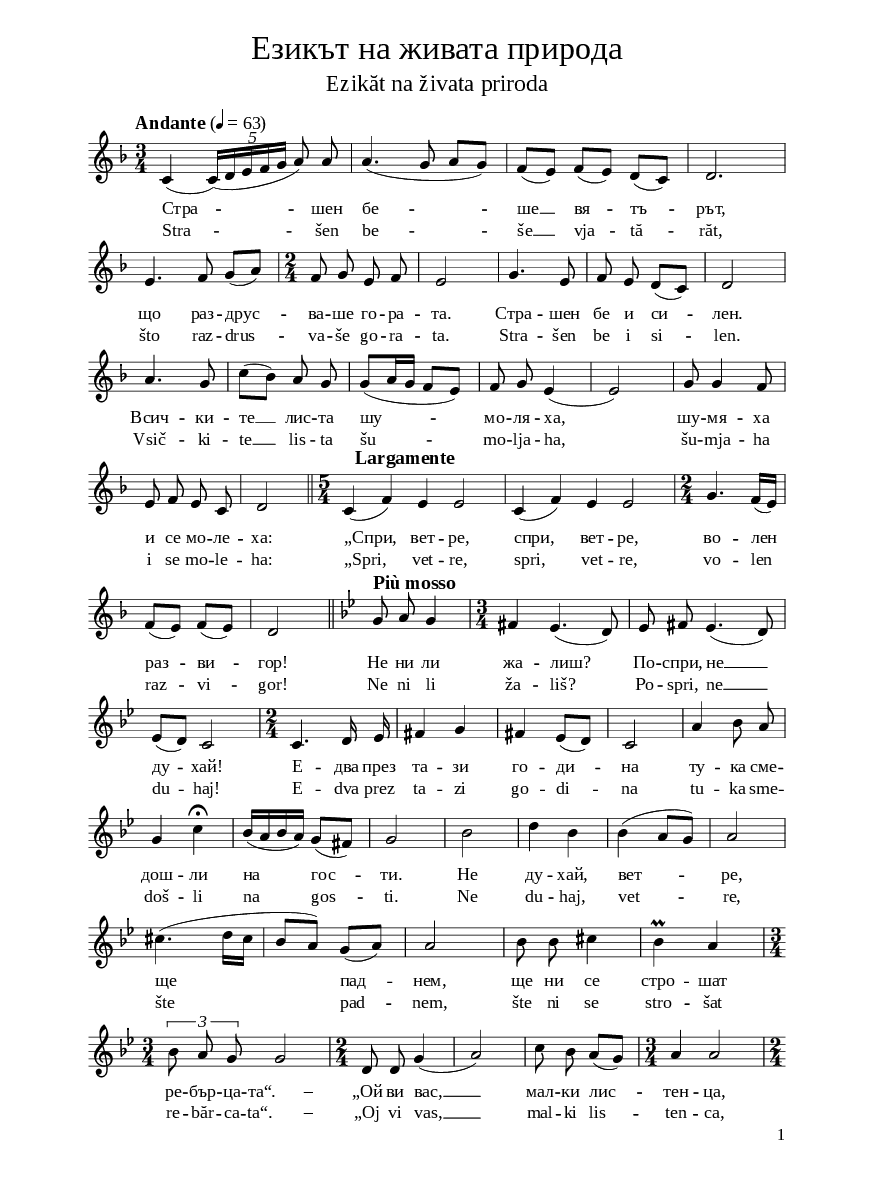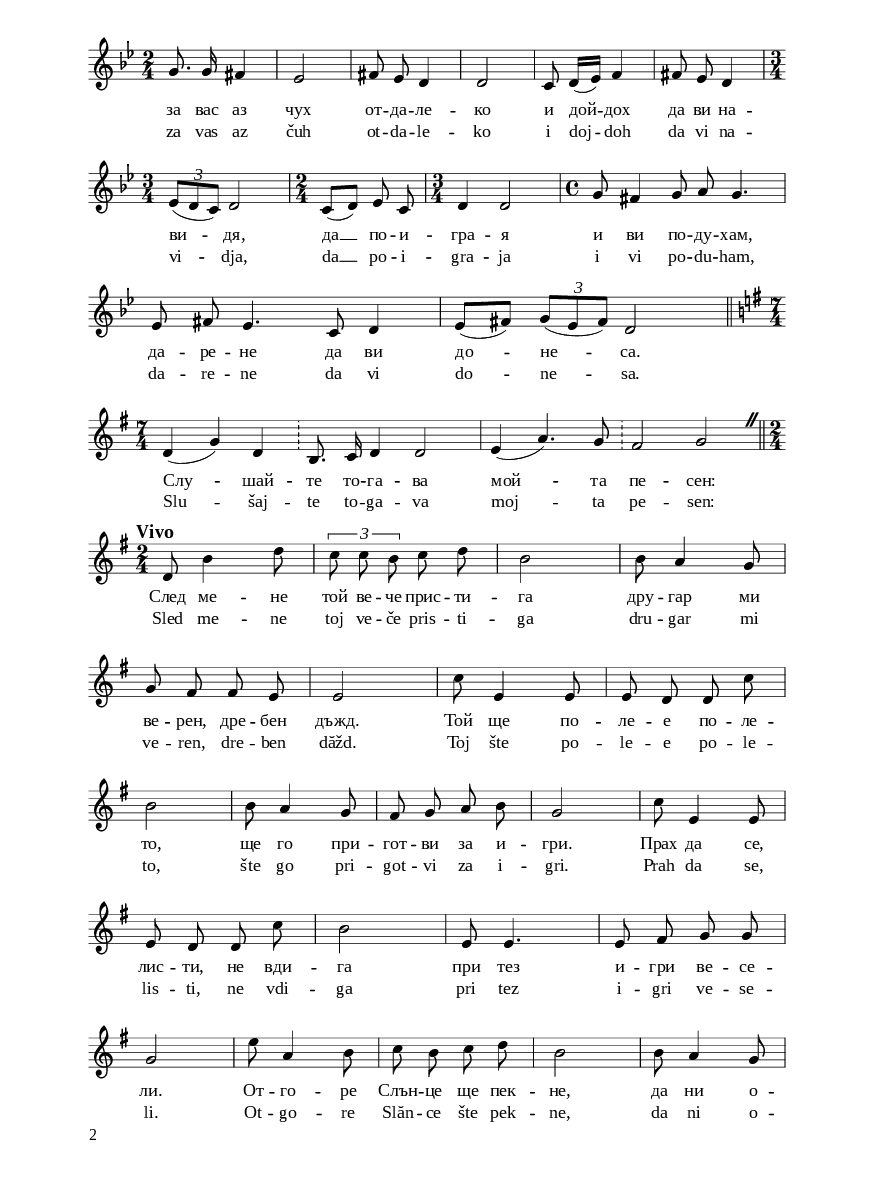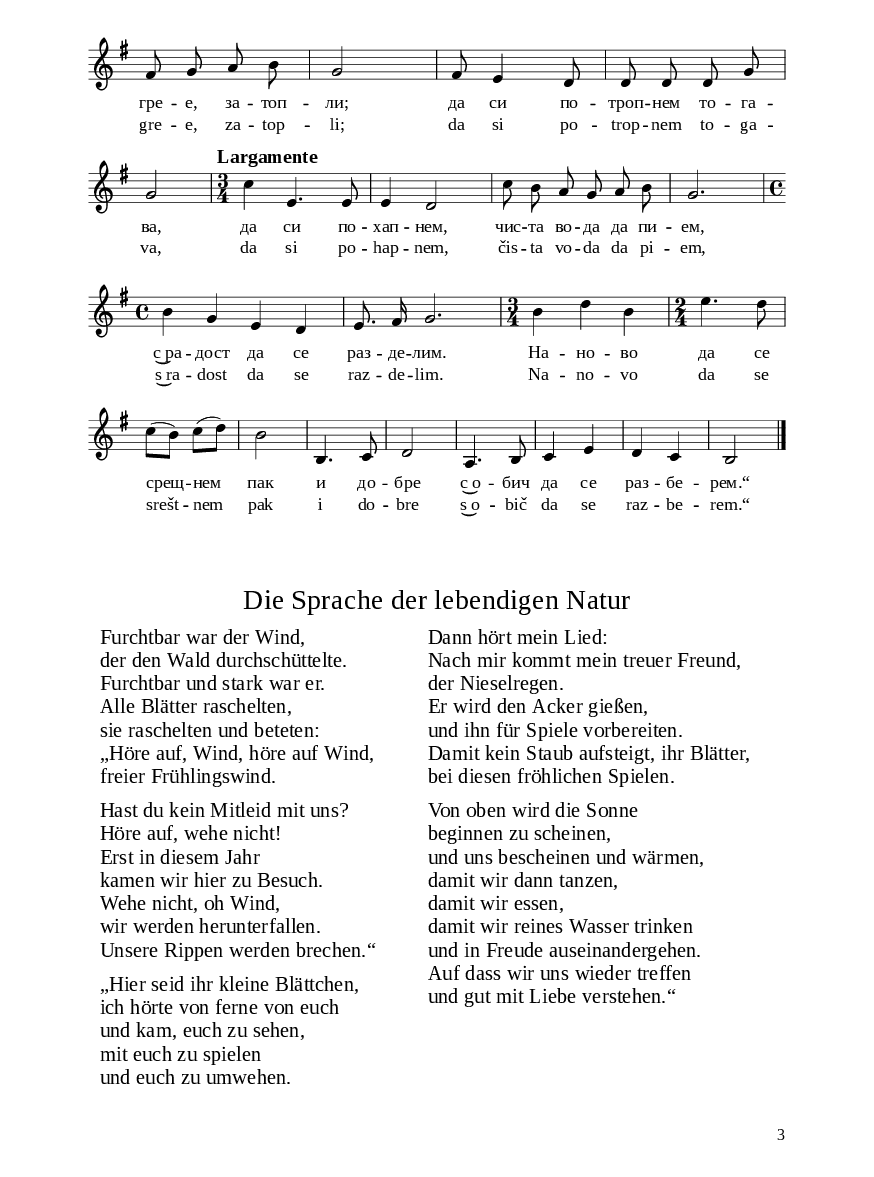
\version "2.24.4"

\include "include/globals.ily"

\bookpart {
  \label #'ref130
  \tocItem \markup "Езикът на живата природа – Ezikăt na živata priroda"
   \paper {
    print-all-headers = ##t
    print-page-number = ##t
    print-first-page-number = ##t

    % put page numbers on the bottom
    oddHeaderMarkup = \markup ""
    evenHeaderMarkup = \markup ""
    oddFooterMarkup = \markup
    \fill-line {
      ""
      \if \should-print-page-number \fromproperty #'page:page-number-string
    }
    evenFooterMarkup = \markup
    \fill-line {
      \if \should-print-page-number \fromproperty #'page:page-number-string
      ""
    }

    left-margin = 1.5\cm
    right-margin = 1.5\cm
    top-margin = 1.2\cm
    bottom-margin = 1.0\cm
    ragged-bottom = ##t % do not spread the staves to fill the whole vertical space

    % change distance between staves
    system-system-spacing =
    #'((basic-distance . 17)
       (minimum-distance . 8)
       (padding . 1)
       (stretchability . 12))
  }
  \score {
    \include "include/score-layout.ily"


    \new Voice \absolute {
      \clef treble
      \key f \major
      \time 3/4
      \tempoFunc "Andante" 4 "63"
      \autoBeamOff
      c'4 ( \once \omit TupletBracket
      \times 4/5  {
        c'16 ) ( [  d'16  e'16  f'16
        g'16 ]
      }
      a'8 ) a'8  |

      a'4. ( g'8   a'8 [  g'8
      ] ) |
      f'8 ( [ e'8 ])
      f'8 ( [  e'8  ] )  d'8 ( [  c'8]) |
      d'2. \break |
      e'4. f'8  g'8 ( [
      a'8  ])
      \time 2/4 f'8 g'8 e'8  f'8 |
      e'2 | % 6
      g'4.  e'8 |
      f'8  e'8
      d'8 ( [  c'8 ]) | d'2 \break |
      a'4.  g'8 | c''8 ( [  bes'8 ]) a'8  g'8 |
      g'8 ( [ a'16   g'16]
      f'8  [ e'8 ] ) |

      f'8 g'8 e'4 ( |e'2) |
      g'8  g'4  f'8 |  \break
      e'8  f'8 e'8  c'8 | d'2 |   % 13
      \time 5/4  | \bar "||" % 13
      \tempo "        Largamente" c'4 ( f'4 )
      e'4  e'2 | % 14
      c'4 (  f'4 )  e'4  e'2 | % 15
      \time 2/4  | % 15
      g'4.  f'16 ( [  e'16 ]) \break | % 16
      f'8 ( [  e'8 ] ) f'8 ( [  e'8 ] )| % 17
      d'2 \bar "||"
      \tempo "Più mosso"
      \key g \minor | % 18
      g'8  a'8  g'4 | % 19
      \time 3/4 fis'4  es'4. ( d'8 ) |
      es'8  fis'8  es'4. ( d'8 )| \break % 21
      es'8 ( [  d'8 ])   c'2   |   % 22
      \time 2/4 c'4.  d'16  es'16 | % 23
      fis'4  g'4|  fis'4
      es'8 ( [  d'8 ])  | c'2 | % 25
      a'4 bes'8 a'8  \break  | % 26
      g'4  c''4 ^\fermata  | % 27
      \slurDown \stemUp bes'16 (
      [a'16 bes'16  a'16])
      \slurNeutral \stemNeutral
      g'8 ( [  fis'8 ] )| % 28
      g'2  | % 29
      bes'2 |  d''4  bes'4 |
      bes'4 ( a'8 [  g'8  ] ) a'2  \break | % 31
      cis''4. (  d''16 [  cis''16 ] |
      bes'8 [  a'8 ] ) % 32
      g'8 ( [  a'8 ] ) a'2 |
      bes'8  bes'8  cis''4 | % 34
      bes'4 \prall  a'4 |  \break % 35

      \time 3/4  | % 35
      \times 2/3  {
        bes'8  a'8  g'8
      }
      g'2 | \time 2/4 d'8  d'8
      g'4 ( | a'2 ) |   % 37
      c''8  bes'8  a'8 ( [  g'8 ]) |
      \time 3/4  | % 38
      a'4  a'2  | \break
      \time 2/4  | % 39
      g'8.  g'16  fis'4 |
      es'2 | % 41
      fis'8  es'8  d'4 | % 42
      d'2 | % 43
      c'8  d'16 ( [  es'16 ] ) f'4 | % 44
      fis'8 es'8  d'4 | % 46
      \time 3/4  | \break  % 46
      \once \omit TupletBracket
      \times 2/3  {
        es'8 ( [  d'8  c'8 ])
      }
      d'2 | % 47
      \time 2/4  | % 47
      c'8 ( [  d'8 ])  es'8  c'8  | % 48
      \time 3/4  | % 48
      d'4  d'2 | % 49
      \time 4/4  | % 49
      g'8  fis'4  g'8
      a'8 g'4. \break | % 51
      es'8  fis'8  es'4.  c'8
      d'4 |  es'8 ([ fis'8 ])
      \times 2/3  {
        g'8 ( [  es'8  fis'8 ] )
      } d'2 | \bar "||" \break
      \key g \major \time 7/4 | % 54
      d'4 (  g'4 )  d'4  \bar "!" b8. c'16 d'4  d'2 | % 56
      e'4 ( a'4.)   g'8  \bar "!" fis'2  g'2 \caesura \bar "||" \break
      \time 2/4  | % 58
      \tempo "Vivo" d'8 b'4  d''8 | % 59
      \tupletUp \times 2/3  {
        c''8   c''8  b'8
      } \tupletNeutral
      c''8 d''8  |
      b'2 | % 61
      b'8  a'4  g'8 | \break % 62
      g'8  fis'8  fis'8  e'8 | % 63
      e'2 | % 64
      c''8  e'4  e'8 | % 65
      e'8  d'8  d'8  c''8 | \break % 66
      b'2 | % 67
      b'8  a'4  g'8  | % 68
      fis'8  g'8  a'8  b'8 |  % 69
      g'2 |
      c''8  e'4  e'8 | \break % 71
      e'8  d'8  d'8  c''8 | % 72
      b'2  | % 73
      e'8  e'4. |   % 74
      e'8  fis'8  g'8  g'8 \break | % 75

      g'2  | % 76
      e''8  a'4  b'8 | % 77
      c''8   b'8  c''8  d''8 | % 78
      b'2 |  % 79
      b'8  a'4  g'8 |\break
      fis'8  g'8  a'8  b'8 | % 81
      g'2 | % 82
      fis'8  e'4  d'8 |
      d'8  d'8  d'8  g'8 | \break % 84
      g'2 | % 85
      \tempo "Largamente"
      \time 3/4  | % 85
      c''4  e'4.  e'8 | % 86
      e'4 d'2 | % 87
      c''8 b'8 a'8  g'8
      a'8  b'8  | % 88
      g'2. |  \break % 89
      \time 4/4  | % 89
      b'4 g'4  e'4
      d'4 |
      e'8.  fis'16  g'2.   | % 91
      \time 3/4 b'4 d''4  b'4 | \time 2/4  e''4. d''8 |  \break | % 92
      c''8 ( [  b'8 ])  c''8 ( [
      d''8 ]) | b'2 | % 93
      b4.  c'8  d'2 | % 94
      a4. b8  c'4
      e'4 | % 95
      d'4  c'4  b2 \bar "|."
    }

    \addlyrics {
      Стра --  шен
      бе --   ше __  вя -- тъ
      -- рът, що раз -- друс -- ва --
      ше го -- ра -- та. Стра -- шен
      бе и си -- лен. Всич -- ки -- те __
      лис -- та шу --
      мо -- ля -- ха, шу -- мя -- ха и се
      мо -- ле -- ха: „Спри,  вет --
      ре, спри,  вет -- ре, во -- лен
      раз -- ви -- гор! Не ни
      ли жа -- лиш?  По -- спри, не __
      ду -- хай! Е -- два през та
      -- зи го -- ди -- на ту --
      ка сме -- дош -- ли на
      гос -- ти. Не ду -- хай, вет --
      ре, ще пад --
      нем, ще ни се стро -- шат ре --
      бър -- ца -- "та“.      –" „Ой ви вас, __
      мал -- ки лис -- тен -- ца,
      за вас аз чух от -- да -- ле -- ко
      и дой -- дох да ви на -- ви
      --  дя, да __  по -- и -- гра --
      я и ви по -- ду -- хам, да -- ре --
      не да ви до -- не --  са.
      Слу -- шай -- те то -- га -- ва
      мой -- та пе -- сен: След ме --
      не той ве -- че прис -- ти -- га дру
      -- гар ми ве -- рен, дре -- бен
      дъжд. Той ще по -- ле -- е по --
      ле -- то, ще го при -- гот -- ви
      за и -- гри. Прах да се, лис --
      ти, не вди -- га при тез и -- гри
      ве -- се -- ли. От -- го -- ре Слън
      -- це ще пек -- не, да ни о --
      гре -- е, за -- топ -- ли; да си
      по -- троп -- нем то -- га  -- ва,
      да си по -- хап  -- нем, чис
      -- та во -- да да пи  -- ем,
      с~ра -- дост да се раз -- де --
      лим. На -- но -- во да се срещ
      -- нем  пак и до -- бре с~о
      -- бич да се раз -- бе -- рем.“}
      \addlyrics {
        Stra --  šen
        be --   še __  vja -- tă
        -- răt, što raz -- drus -- va --
        še go -- ra -- ta. Stra -- šen
        be i si -- len. Vsič -- ki -- te __
        lis -- ta šu --
        mo -- lja -- ha, šu -- mja -- ha i se
        mo -- le -- ha: „Spri,  vet --
        re, spri,  vet -- re, vo -- len
        raz -- vi -- gor! Ne ni
        li ža -- liš?  Po -- spri, ne __
        du -- haj! E -- dva prez ta
        -- zi go -- di -- na tu --
        ka sme -- doš -- li na
        gos -- ti. Ne du -- haj, vet --
        re, šte pad --
        nem, šte ni se stro -- šat re --
        băr -- ca -- "ta“.       –" „Oj vi vas, __
        mal -- ki lis -- ten -- ca,
        za vas az čuh ot -- da -- le -- ko
        i doj -- doh da vi na -- vi
        --  dja, da __  po -- i -- gra --
        ja i vi po -- du -- ham, da -- re --
        ne da vi do -- ne --  sa.
        Slu -- šaj -- te to -- ga -- va
        moj -- ta pe -- sen: Sled me --
        ne toj ve -- če pris -- ti -- ga dru
        -- gar mi ve -- ren, dre -- ben
        dăžd. Toj šte po -- le -- e po --
        le -- to, šte go pri -- got -- vi
        za i -- gri. Prah da se, lis --
        ti, ne vdi -- ga pri tez i -- gri
        ve -- se -- li. Ot -- go -- re Slăn
        -- ce šte pek -- ne, da ni o --
        gre -- e, za -- top -- li; da si
        po -- trop -- nem to -- ga  -- va,
        da si po -- hap  -- nem, čis
        -- ta vo -- da da pi  -- em,
        s~ra -- dost da se raz -- de --
        lim. Na -- no -- vo da se srešt
        -- nem  pak i do -- bre s~o
        -- bič da se raz -- be -- rem.“}

        \header {
          title = \titleFunc "Езикът на живата природа" "Ezikăt na živata priroda"
        }

        \midi{}

      } % score


      \markup \vspace #3

      % include foreign translation(s) of the song
      \version "2.24.4"

\markup \fill-line { \fontsize #deTitleFontSize "Die Sprache der lebendigen Natur" }
\markup \null
\markup \null
\markup \abs-fontsize #10 {

  \override #`(baseline-skip . ,deCoupletBaselineSkip)

  \column {


 \line { " " Furchtbar war der Wind,}

 \line { " " der den Wald durchschüttelte.}

 \line { " " Furchtbar und stark war er.}

 \line { " " Alle Blätter raschelten,}

 \line { " " sie raschelten und beteten:}

 \line { " " „Höre auf, Wind, höre auf Wind,}

 \line { " " freier Frühlingswind.}
  \vspace #0.5

 \line { " " Hast du kein Mitleid mit uns?}

 \line { " " Höre auf, wehe nicht!}

 \line { " " Erst in diesem Jahr }
 
 \line { " " kamen wir hier zu Besuch.}

 \line { " " Wehe nicht, oh Wind, }
 
 \line { " " wir werden herunterfallen.}

 \line { " " Unsere Rippen werden brechen.“}

  \vspace #0.5

 \line { " " „Hier seid ihr kleine Blättchen, }

 \line { " " ich hörte von ferne von euch}

 \line { " " und kam, euch zu sehen,}

 \line { " " mit euch zu spielen }
 
  \line { " "und euch zu umwehen.}

  }

   \hspace #5
   \override #`(baseline-skip . ,deCoupletBaselineSkip)

  \column {

 \line { " " Dann hört mein Lied:}

 \line { " " Nach mir kommt mein treuer Freund,}

 \line { " " der Nieselregen.}

 \line { " " Er wird den Acker gießen,}

 \line { " " und ihn für Spiele vorbereiten.}

 \line { " " Damit kein Staub aufsteigt, ihr Blätter,}

 \line { " " bei diesen fröhlichen Spielen.}

  \vspace #0.5

 \line { " " Von oben wird die Sonne }
 
 \line { " "  beginnen zu scheinen,}

 \line { " " und uns bescheinen und wärmen,}

 \line { " " damit wir dann tanzen, }

 \line { " " damit wir essen, }

 \line { " " damit wir reines Wasser trinken}

 \line { " " und in Freude auseinandergehen.}

 \line { " " Auf dass wir uns wieder treffen}

 \line { " " und gut mit Liebe verstehen.“}

  }
}


    } % bookpart
